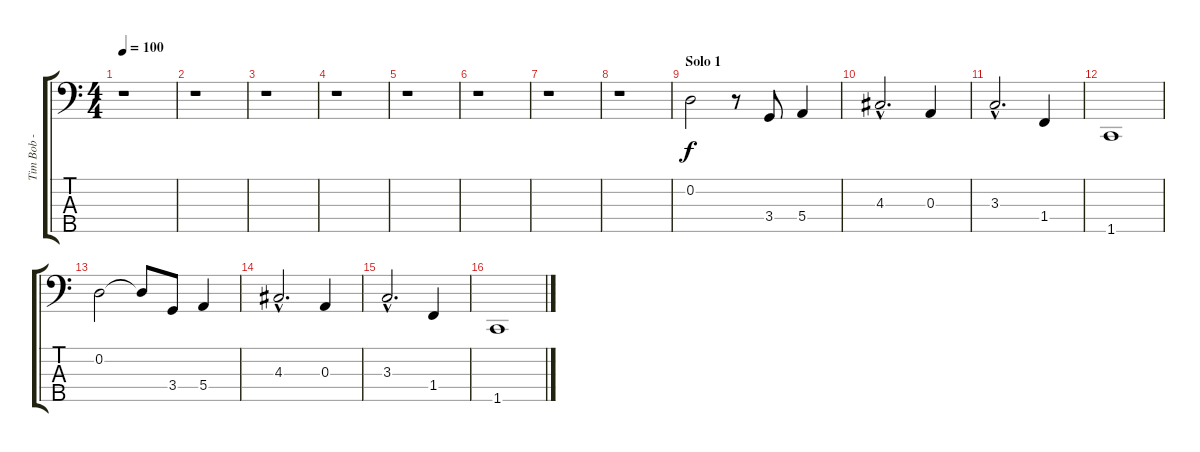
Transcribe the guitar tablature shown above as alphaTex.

\track ("Tim Bob - Bass" "Tim Bob - ") {instrument acousticbass}
\staff {score tabs}
\tuning (G2 D2 A1 E1 B0) {hide}
\ts (4 4)
\tempo 100
\clef f4
\ks c
r.1{dy f} |
r.1 |
r.1 |
r.1 |
r.1 |
r.1 |
r.1 |
r.1 |
\section ("" "Solo 1")
0.2.2{volume 11} r.8 3.4.8 5.4.4 |
4.3{hac}.2{d} 0.3.4 |
3.3{hac}.2{d} 1.4.4 |
1.5.1 |
0.2.2 0.2{t}.8 3.4.8 5.4.4 |
4.3{hac}.2{d} 0.3.4 |
3.3{hac}.2{d} 1.4.4 |
1.5.1
